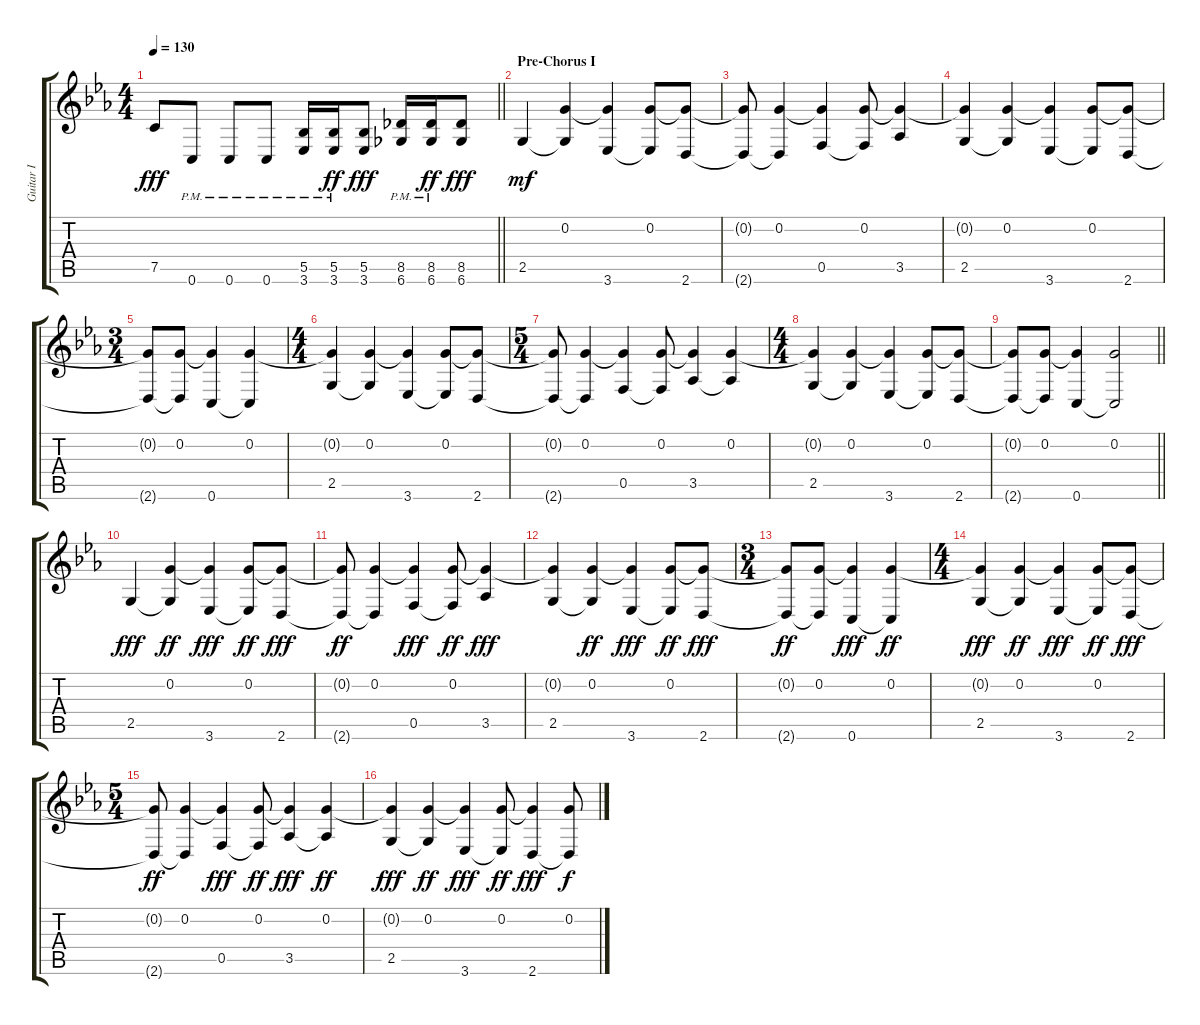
\track ("Guitar I" "Guitar I") {instrument distortionguitar}
\staff {score tabs}
\tuning (C4 G3 Eb3 Bb2 F2 C2) {hide}
\ts (4 4)
\tempo 130
\clef g2
\barLineRight lightlight
\ks cminor
7.5.8{dy fff} 0.6{pm}.8 0.6{pm}.8 0.6{pm}.8 (5.5{pm} 3.6{pm}).16 (5.5{pm} 3.6{pm}).16{dy ff} (5.5 3.6).8{dy fff} (8.5{pm} 6.6{pm}).16 (8.5{pm} 6.6{pm}).16{dy ff} (8.5 6.6).8{dy fff} |
\section ("" "Pre-Chorus I")
2.5.4{dy mf volume 12 balance 8 instrument electricguitarjazz} (0.2 2.5{t}).4 (0.2{t} 3.6).4 (0.2 3.6{t}).8 (0.2{t} 2.6).8 |
(0.2{t} 2.6{t}).8 (0.2 2.6{t}).4 (0.2{t} 0.5).4 (0.2 0.5{t}).8 (0.2{t} 3.5).4 |
(0.2{t} 2.5).4 (0.2 2.5{t}).4 (0.2{t} 3.6).4 (0.2 3.6{t}).8 (0.2{t} 2.6).8 |
\ts (3 4)
(0.2{t} 2.6{t}).8 (0.2 2.6{t}).8 (0.2{t} 0.6).4 (0.2 0.6{t}).4 |
\ts (4 4)
(0.2{t} 2.5).4 (0.2 2.5{t}).4 (0.2{t} 3.6).4 (0.2 3.6{t}).8 (0.2{t} 2.6).8 |
\ts (5 4)
(0.2{t} 2.6{t}).8 (0.2 2.6{t}).4 (0.2{t} 0.5).4 (0.2 0.5{t}).8 (0.2{t} 3.5).4 (0.2 3.5{t}).4 |
\ts (4 4)
(0.2{t} 2.5).4 (0.2 2.5{t}).4 (0.2{t} 3.6).4 (0.2 3.6{t}).8 (0.2{t} 2.6).8 |
\barLineRight lightlight
(0.2{t} 2.6{t}).8 (0.2 2.6{t}).8 (0.2{t} 0.6).4 (0.2 0.6{t}).2 |
2.5.4{dy fff volume 15 balance 8 instrument distortionguitar} (0.2 2.5{t}).4{dy ff} (0.2{t} 3.6).4{dy fff} (0.2 3.6{t}).8{dy ff} (0.2{t} 2.6).8{dy fff} |
(0.2{t} 2.6{t}).8{dy ff} (0.2 2.6{t}).4 (0.2{t} 0.5).4{dy fff} (0.2 0.5{t}).8{dy ff} (0.2{t} 3.5).4{dy fff} |
(0.2{t} 2.5).4 (0.2 2.5{t}).4{dy ff} (0.2{t} 3.6).4{dy fff} (0.2 3.6{t}).8{dy ff} (0.2{t} 2.6).8{dy fff} |
\ts (3 4)
(0.2{t} 2.6{t}).8{dy ff} (0.2 2.6{t}).8 (0.2{t} 0.6).4{dy fff} (0.2 0.6{t}).4{dy ff} |
\ts (4 4)
(0.2{t} 2.5).4{dy fff} (0.2 2.5{t}).4{dy ff} (0.2{t} 3.6).4{dy fff} (0.2 3.6{t}).8{dy ff} (0.2{t} 2.6).8{dy fff} |
\ts (5 4)
(0.2{t} 2.6{t}).8{dy ff} (0.2 2.6{t}).4 (0.2{t} 0.5).4{dy fff} (0.2 0.5{t}).8{dy ff} (0.2{t} 3.5).4{dy fff} (0.2 3.5{t}).4{dy ff} |
(0.2{t} 2.5).4{dy fff} (0.2 2.5{t}).4{dy ff} (0.2{t} 3.6).4{dy fff} (0.2 3.6{t}).8{dy ff} (0.2{t} 2.6).4{dy fff} (0.2 2.6{t}).8{dy f}
